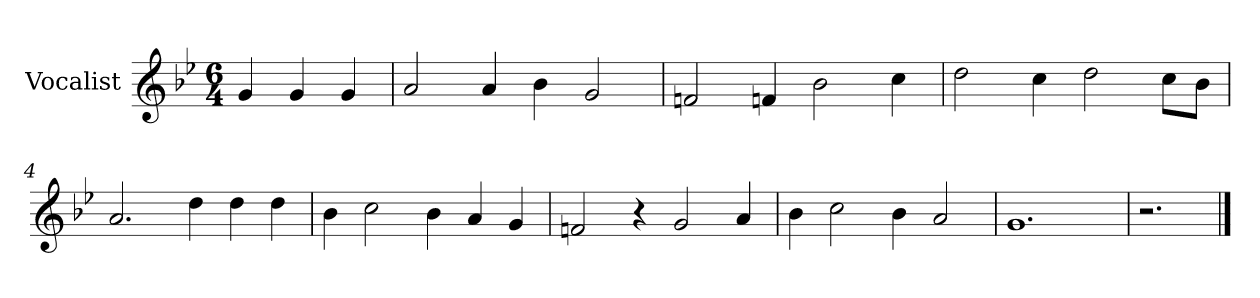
**kern
*part1
*staff1
*I"Vocalist
*k[b-e-]
*g:
*M6/4
=
4g
4g
4g
=1
2a
4a
4b-
2g
=2
2fn
4fn
2b-
4cc
=3
2dd
4cc
2dd
8ccL
8b-J
=4
2.a
4dd
4dd
4dd
=5
4b-
2cc
4b-
4a
4g
=6
2fn
4r
2g
4a
=7
4b-
2cc
4b-
2a
=8
1.g
=9
2.r
==
*-
